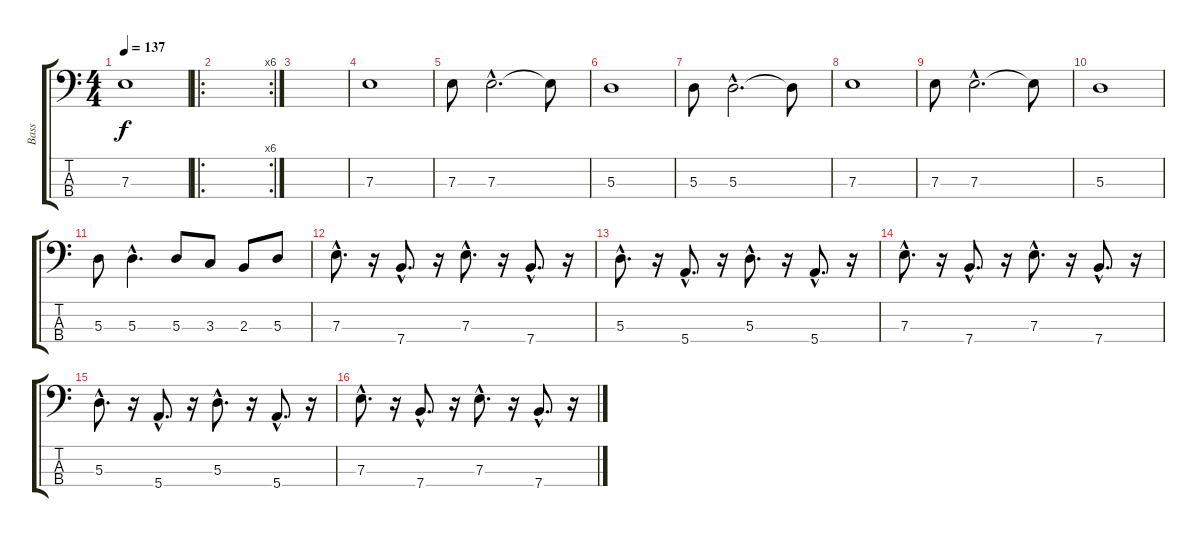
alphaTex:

\track ("Bass" "Bass") {instrument electricbasspick}
\staff {score tabs}
\tuning (G2 D2 A1 E1) {hide}
\ts (4 4)
\tempo 137
\clef f4
\ks c
7.3{t}.1{dy f} |
\ro
\rc 6
|
|
7.3.1 |
7.3.8 7.3{hac}.2{d} 7.3{t}.8 |
5.3.1 |
5.3.8 5.3{hac}.2{d} 5.3{t}.8 |
7.3.1 |
7.3.8 7.3{hac}.2{d} 7.3{t}.8 |
5.3.1 |
5.3.8 5.3{hac}.4{d} 5.3.8 3.3.8 2.3.8 5.3.8 |
7.3{hac}.8{d} r.16 7.4{hac}.8{d} r.16 7.3{hac}.8{d} r.16 7.4{hac}.8{d} r.16 |
5.3{hac}.8{d} r.16 5.4{hac}.8{d} r.16 5.3{hac}.8{d} r.16 5.4{hac}.8{d} r.16 |
7.3{hac}.8{d} r.16 7.4{hac}.8{d} r.16 7.3{hac}.8{d} r.16 7.4{hac}.8{d} r.16 |
5.3{hac}.8{d} r.16 5.4{hac}.8{d} r.16 5.3{hac}.8{d} r.16 5.4{hac}.8{d} r.16 |
7.3{hac}.8{d} r.16 7.4{hac}.8{d} r.16 7.3{hac}.8{d} r.16 7.4{hac}.8{d} r.16
